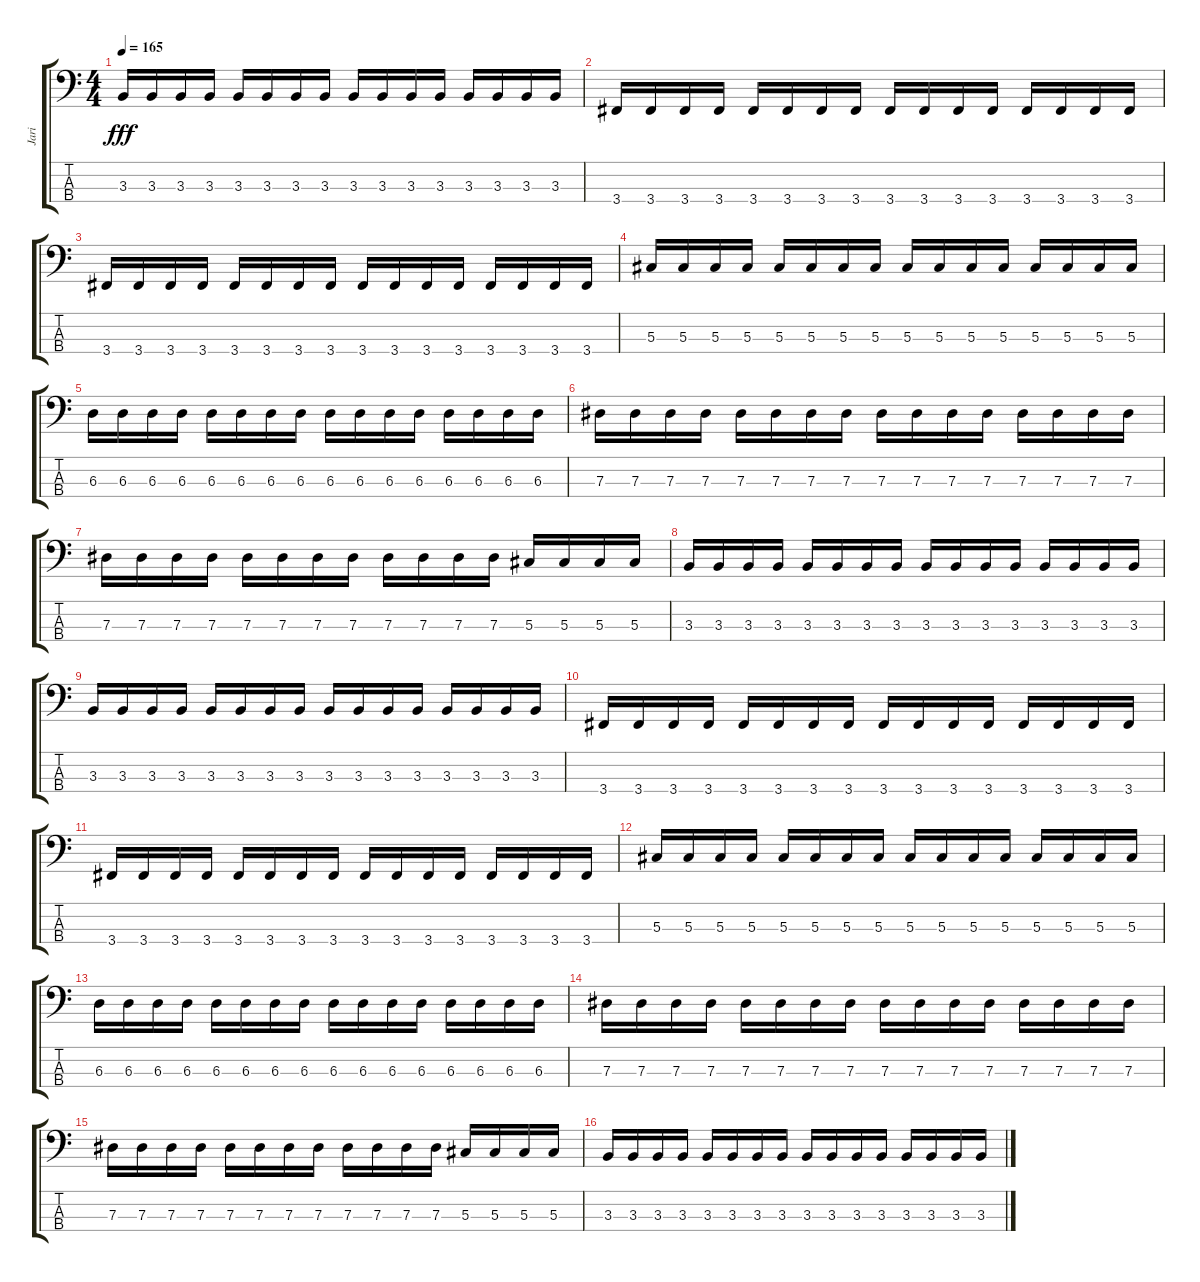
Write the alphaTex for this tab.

\track ("Jari" "Jari") {instrument electricbassfinger}
\staff {score tabs}
\tuning (Gb2 Db2 Ab1 Eb1) {hide}
\ts (4 4)
\tempo 165
\clef f4
\ks c
3.3.16{dy fff} 3.3.16 3.3.16 3.3.16 3.3.16 3.3.16 3.3.16 3.3.16 3.3.16 3.3.16 3.3.16 3.3.16 3.3.16 3.3.16 3.3.16 3.3.16 |
3.4.16 3.4.16 3.4.16 3.4.16 3.4.16 3.4.16 3.4.16 3.4.16 3.4.16 3.4.16 3.4.16 3.4.16 3.4.16 3.4.16 3.4.16 3.4.16 |
3.4.16 3.4.16 3.4.16 3.4.16 3.4.16 3.4.16 3.4.16 3.4.16 3.4.16 3.4.16 3.4.16 3.4.16 3.4.16 3.4.16 3.4.16 3.4.16 |
5.3.16 5.3.16 5.3.16 5.3.16 5.3.16 5.3.16 5.3.16 5.3.16 5.3.16 5.3.16 5.3.16 5.3.16 5.3.16 5.3.16 5.3.16 5.3.16 |
6.3.16 6.3.16 6.3.16 6.3.16 6.3.16 6.3.16 6.3.16 6.3.16 6.3.16 6.3.16 6.3.16 6.3.16 6.3.16 6.3.16 6.3.16 6.3.16 |
7.3.16 7.3.16 7.3.16 7.3.16 7.3.16 7.3.16 7.3.16 7.3.16 7.3.16 7.3.16 7.3.16 7.3.16 7.3.16 7.3.16 7.3.16 7.3.16 |
7.3.16 7.3.16 7.3.16 7.3.16 7.3.16 7.3.16 7.3.16 7.3.16 7.3.16 7.3.16 7.3.16 7.3.16 5.3.16 5.3.16 5.3.16 5.3.16 |
3.3.16 3.3.16 3.3.16 3.3.16 3.3.16 3.3.16 3.3.16 3.3.16 3.3.16 3.3.16 3.3.16 3.3.16 3.3.16 3.3.16 3.3.16 3.3.16 |
3.3.16 3.3.16 3.3.16 3.3.16 3.3.16 3.3.16 3.3.16 3.3.16 3.3.16 3.3.16 3.3.16 3.3.16 3.3.16 3.3.16 3.3.16 3.3.16 |
3.4.16 3.4.16 3.4.16 3.4.16 3.4.16 3.4.16 3.4.16 3.4.16 3.4.16 3.4.16 3.4.16 3.4.16 3.4.16 3.4.16 3.4.16 3.4.16 |
3.4.16 3.4.16 3.4.16 3.4.16 3.4.16 3.4.16 3.4.16 3.4.16 3.4.16 3.4.16 3.4.16 3.4.16 3.4.16 3.4.16 3.4.16 3.4.16 |
5.3.16 5.3.16 5.3.16 5.3.16 5.3.16 5.3.16 5.3.16 5.3.16 5.3.16 5.3.16 5.3.16 5.3.16 5.3.16 5.3.16 5.3.16 5.3.16 |
6.3.16 6.3.16 6.3.16 6.3.16 6.3.16 6.3.16 6.3.16 6.3.16 6.3.16 6.3.16 6.3.16 6.3.16 6.3.16 6.3.16 6.3.16 6.3.16 |
7.3.16 7.3.16 7.3.16 7.3.16 7.3.16 7.3.16 7.3.16 7.3.16 7.3.16 7.3.16 7.3.16 7.3.16 7.3.16 7.3.16 7.3.16 7.3.16 |
7.3.16 7.3.16 7.3.16 7.3.16 7.3.16 7.3.16 7.3.16 7.3.16 7.3.16 7.3.16 7.3.16 7.3.16 5.3.16 5.3.16 5.3.16 5.3.16 |
3.3.16 3.3.16 3.3.16 3.3.16 3.3.16 3.3.16 3.3.16 3.3.16 3.3.16 3.3.16 3.3.16 3.3.16 3.3.16 3.3.16 3.3.16 3.3.16
